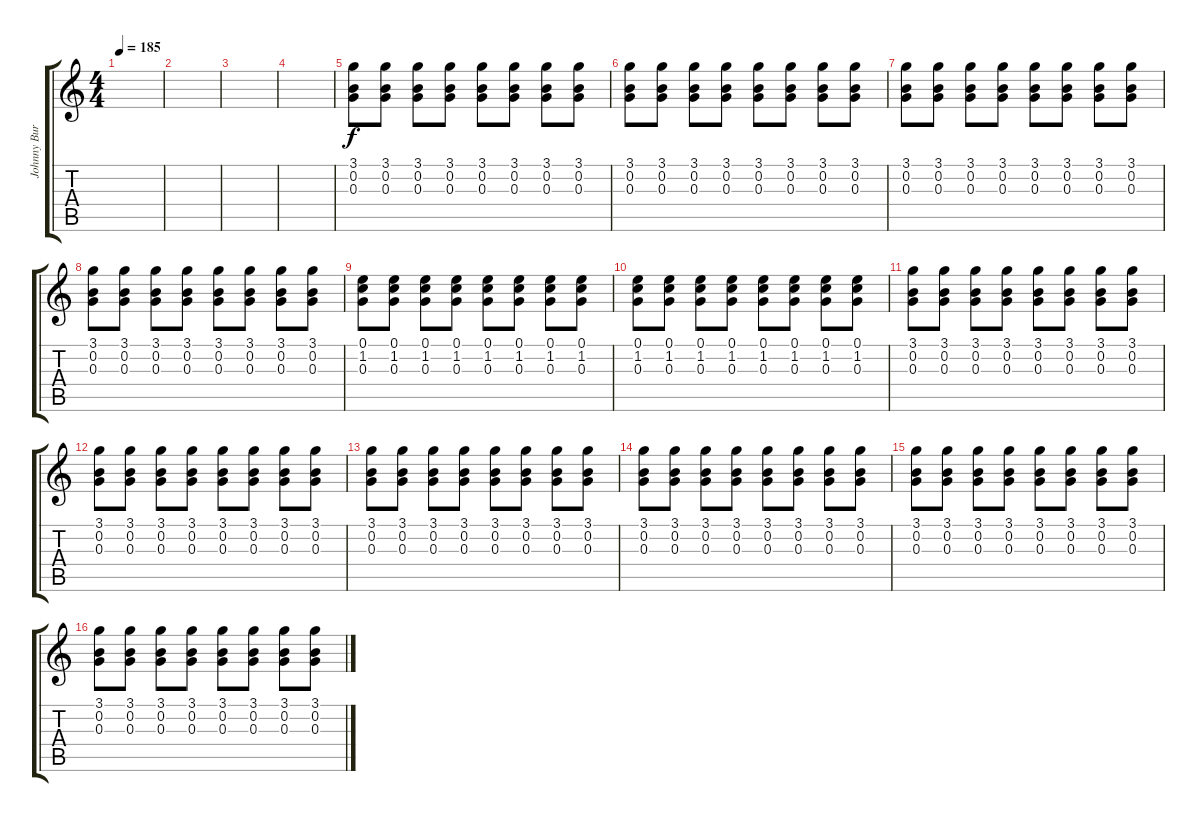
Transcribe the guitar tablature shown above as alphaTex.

\track ("Johnny Burnette" "Johnny Bur") {instrument acousticguitarsteel}
\staff {score tabs}
\tuning (E4 B3 G3 D3 A2 E2) {hide}
\ts (4 4)
\tempo 185
\clef g2
\ks c
|
|
|
|
(3.1 0.2 0.3).8 (3.1 0.2 0.3).8 (3.1 0.2 0.3).8 (3.1 0.2 0.3).8 (3.1 0.2 0.3).8 (3.1 0.2 0.3).8 (3.1 0.2 0.3).8 (3.1 0.2 0.3).8 |
(3.1 0.2 0.3).8 (3.1 0.2 0.3).8 (3.1 0.2 0.3).8 (3.1 0.2 0.3).8 (3.1 0.2 0.3).8 (3.1 0.2 0.3).8 (3.1 0.2 0.3).8 (3.1 0.2 0.3).8 |
(3.1 0.2 0.3).8 (3.1 0.2 0.3).8 (3.1 0.2 0.3).8 (3.1 0.2 0.3).8 (3.1 0.2 0.3).8 (3.1 0.2 0.3).8 (3.1 0.2 0.3).8 (3.1 0.2 0.3).8 |
(3.1 0.2 0.3).8 (3.1 0.2 0.3).8 (3.1 0.2 0.3).8 (3.1 0.2 0.3).8 (3.1 0.2 0.3).8 (3.1 0.2 0.3).8 (3.1 0.2 0.3).8 (3.1 0.2 0.3).8 |
(0.1 1.2 0.3).8 (0.1 1.2 0.3).8 (0.1 1.2 0.3).8 (0.1 1.2 0.3).8 (0.1 1.2 0.3).8 (0.1 1.2 0.3).8 (0.1 1.2 0.3).8 (0.1 1.2 0.3).8 |
(0.1 1.2 0.3).8 (0.1 1.2 0.3).8 (0.1 1.2 0.3).8 (0.1 1.2 0.3).8 (0.1 1.2 0.3).8 (0.1 1.2 0.3).8 (0.1 1.2 0.3).8 (0.1 1.2 0.3).8 |
(3.1 0.2 0.3).8 (3.1 0.2 0.3).8 (3.1 0.2 0.3).8 (3.1 0.2 0.3).8 (3.1 0.2 0.3).8 (3.1 0.2 0.3).8 (3.1 0.2 0.3).8 (3.1 0.2 0.3).8 |
(3.1 0.2 0.3).8 (3.1 0.2 0.3).8 (3.1 0.2 0.3).8 (3.1 0.2 0.3).8 (3.1 0.2 0.3).8 (3.1 0.2 0.3).8 (3.1 0.2 0.3).8 (3.1 0.2 0.3).8 |
(3.1 0.2 0.3).8 (3.1 0.2 0.3).8 (3.1 0.2 0.3).8 (3.1 0.2 0.3).8 (3.1 0.2 0.3).8 (3.1 0.2 0.3).8 (3.1 0.2 0.3).8 (3.1 0.2 0.3).8 |
(3.1 0.2 0.3).8 (3.1 0.2 0.3).8 (3.1 0.2 0.3).8 (3.1 0.2 0.3).8 (3.1 0.2 0.3).8 (3.1 0.2 0.3).8 (3.1 0.2 0.3).8 (3.1 0.2 0.3).8 |
(3.1 0.2 0.3).8 (3.1 0.2 0.3).8 (3.1 0.2 0.3).8 (3.1 0.2 0.3).8 (3.1 0.2 0.3).8 (3.1 0.2 0.3).8 (3.1 0.2 0.3).8 (3.1 0.2 0.3).8 |
(3.1 0.2 0.3).8 (3.1 0.2 0.3).8 (3.1 0.2 0.3).8 (3.1 0.2 0.3).8 (3.1 0.2 0.3).8 (3.1 0.2 0.3).8 (3.1 0.2 0.3).8 (3.1 0.2 0.3).8
